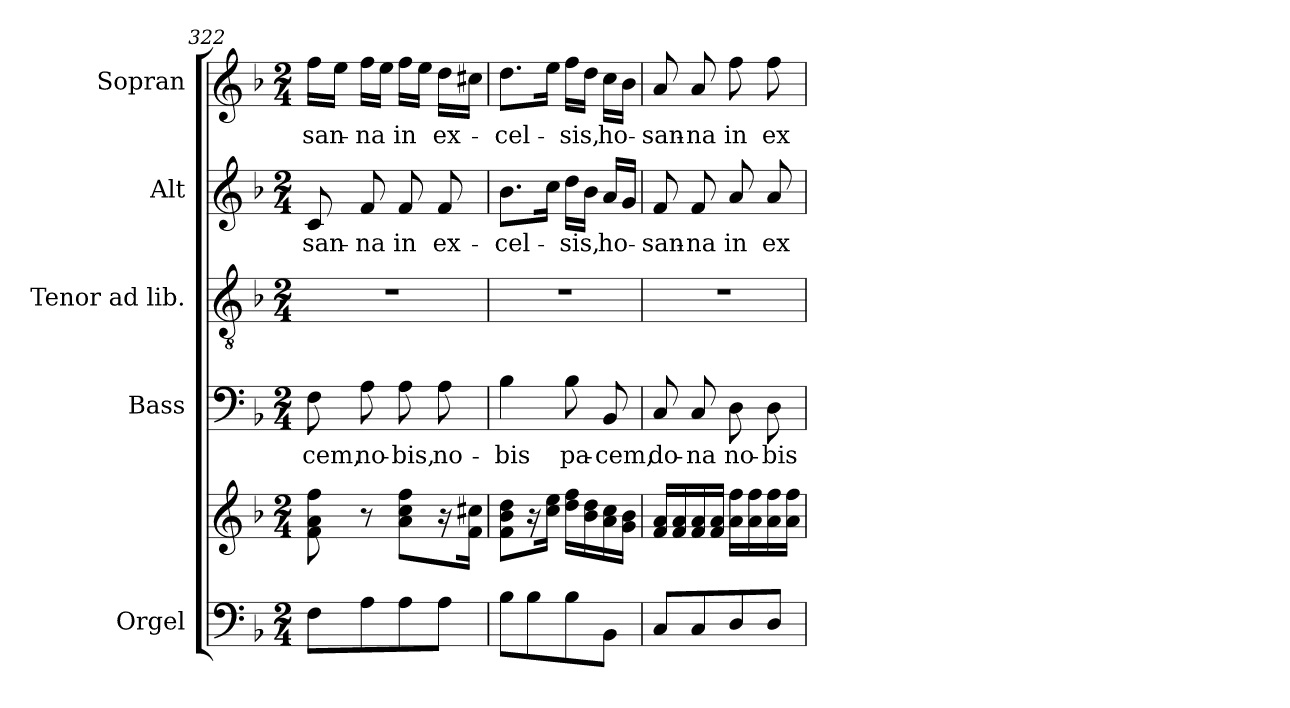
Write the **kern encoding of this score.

**kern	**kern	**kern	**text	**kern	**kern	**text	**kern	**text
*part5	*part5	*part4	*part4	*part3	*part2	*part2	*part1	*part1
*staff6	*staff5	*staff4	*staff4	*staff3	*staff2	*staff2	*staff1	*staff1
*I"Orgel	*	*I"Bass	*	*I"Tenor ad lib.	*I"Alt	*	*I"Sopran	*
*I'Org.	*	*I'B	*	*I'T	*I'A	*	*I'S	*
*clefF4	*clefG2	*clefF4	*	*clefGv2	*clefG2	*	*clefG2	*
*k[b-]	*k[b-]	*k[b-]	*	*k[b-]	*k[b-]	*	*k[b-]	*
*F:	*F:	*F:	*	*F:	*F:	*	*F:	*
*M2/4	*M2/4	*M2/4	*	*M2/4	*M2/4	*	*M2/4	*
=322	=322	=322	=322	=322	=322	=322	=322	=322
!	!	!	!LO:LY:b	!	!	!LO:LY:b	!	!LO:LY:b
8F\L	8f\ 8a\ 8ff\	8F\	-cem,	2r	8c/	-san-	16ff\LL	-san-
.	.	.	.	.	.	.	16ee\JJ	.
!	!	!	!LO:LY:b	!	!	!LO:LY:b	!	!LO:LY:b
8A\	8r	8A\	no-	.	8f/	-na	16ff\LL	-na
.	.	.	.	.	.	.	16ee\JJ	.
!	!	!	!LO:LY:b	!	!	!LO:LY:b	!	!LO:LY:b
8A\	8a\ 8cc\ 8ff\L	8A\	-bis,	.	8f/	in	16ff\LL	in
.	.	.	.	.	.	.	16ee\JJ	.
!	!	!	!LO:LY:b	!	!	!LO:LY:b	!	!LO:LY:b
8A\J	16r	8A\	no-	.	8f/	ex-	16dd\LL	ex-
.	16f\ 16cc#X\Jk	.	.	.	.	.	16cc#X\JJ	.
=323	=323	=323	=323	=323	=323	=323	=323	=323
!	!	!	!LO:LY:b	!	!	!LO:LY:b	!	!LO:LY:b
8B-\L	8f\ 8b-\ 8dd\L	4B-\	-bis	2r	8.b-\L	-cel-	8.dd\L	-cel-
8B-\	16r	.	.	.	.	.	.	.
.	16cc\ 16ee\Jk	.	.	.	16cc\Jk	.	16ee\Jk	.
!	!	!	!LO:LY:b	!	!	!LO:LY:b	!	!LO:LY:b
8B-\	16dd\ 16ff\LL	8B-\	pa-	.	16dd\LL	-sis,	16ff\LL	-sis,
.	16b-\ 16dd\	.	.	.	16b-\JJ	.	16dd\JJ	.
!	!	!	!LO:LY:b	!	!	!LO:LY:b	!	!LO:LY:b
8BB-\J	16a\ 16cc\	8BB-/	-cem,	.	16a/LL	ho-	16cc\LL	ho-
.	16g\ 16b-\JJ	.	.	.	16g/JJ	.	16b-\JJ	.
=324	=324	=324	=324	=324	=324	=324	=324	=324
!	!	!	!LO:LY:b	!	!	!LO:LY:b	!	!LO:LY:b
8C/L	16f/ 16a/LL	8C/	do-	2r	8f/	-san-	8a/	-san-
.	16f/ 16a/	.	.	.	.	.	.	.
!	!	!	!LO:LY:b	!	!	!LO:LY:b	!	!LO:LY:b
8C/	16f/ 16a/	8C/	-na	.	8f/	-na	8a/	-na
.	16f/ 16a/JJ	.	.	.	.	.	.	.
!	!	!	!LO:LY:b	!	!	!LO:LY:b	!	!LO:LY:b
8D/	16a\ 16ff\LL	8D\	no-	.	8a/	in	8ff\	in
.	16a\ 16ff\	.	.	.	.	.	.	.
!	!	!	!LO:LY:b	!	!	!LO:LY:b	!	!LO:LY:b
8D/J	16a\ 16ff\	8D\	-bis-	.	8a/	ex-	8ff\	ex-
.	16a\ 16ff\JJ	.	.	.	.	.	.	.
=	=	=	=	=	=	=	=	=
*-	*-	*-	*-	*-	*-	*-	*-	*-
